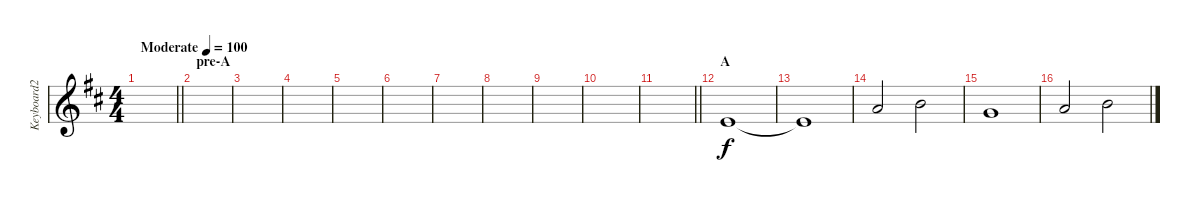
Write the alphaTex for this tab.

\track ("Keyboard2" "Keyboard2") {instrument pad4choir}
\staff {score}
\tuning (E4 B3 G3 D3 A2 D2) {hide}
\ts (4 4)
\tempo (100 "Moderate")
\clef g2
\barLineRight lightlight
\ks bminor
|
\section ("" "pre-A")
|
|
|
|
|
|
|
|
|
\barLineRight lightlight
|
\section ("" "A")
0.1.1 |
0.1{t}.1 |
5.1.2 7.1.2 |
3.1.1 |
5.1.2 7.1.2
